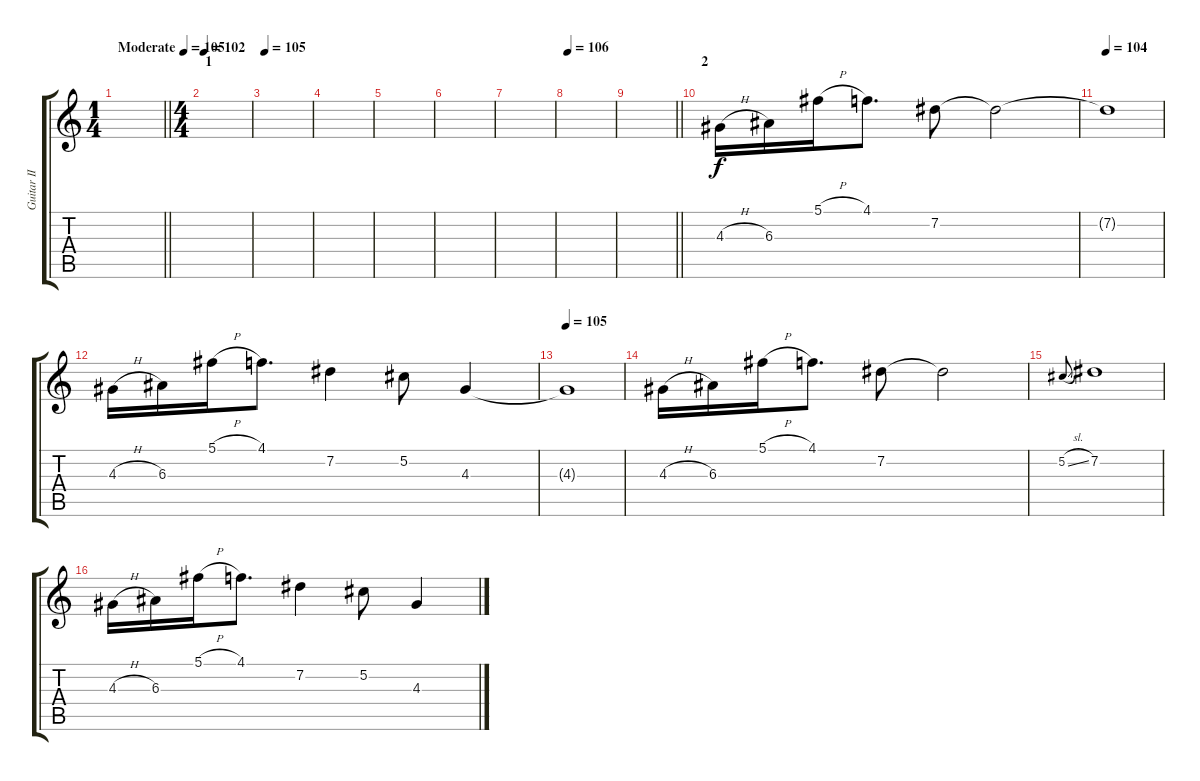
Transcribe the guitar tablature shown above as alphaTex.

\track ("Guitar II" "Guitar II") {instrument distortionguitar}
\staff {score tabs}
\tuning (Db4 Ab3 E3 B2 Gb2 B1) {hide}
\ts (1 4)
\tempo (105 "Moderate")
\clef g2
\barLineRight lightlight
\ks c
|
\ts (4 4)
\section ("" "1")
\tempo 102
|
\tempo 105
|
|
|
|
|
\tempo 106
|
\barLineRight lightlight
|
\section ("" "2")
4.3{h}.16 6.3.16 5.1{h}.16 4.1.8{d} 7.2.8 7.2{t}.2 |
\tempo 104
7.2{t}.1 |
4.3{h}.16 6.3.16 5.1{h}.16 4.1.8{d} 7.2.4 5.2.8 4.3.4 |
\tempo 105
4.3{t}.1 |
4.3{h}.16 6.3.16 5.1{h}.16 4.1.8{d} 7.2.8 7.2{t}.2 |
5.2{sl}.8{gr onbeat} 7.2.1 |
4.3{h}.16 6.3.16 5.1{h}.16 4.1.8{d} 7.2.4 5.2.8 4.3.4
